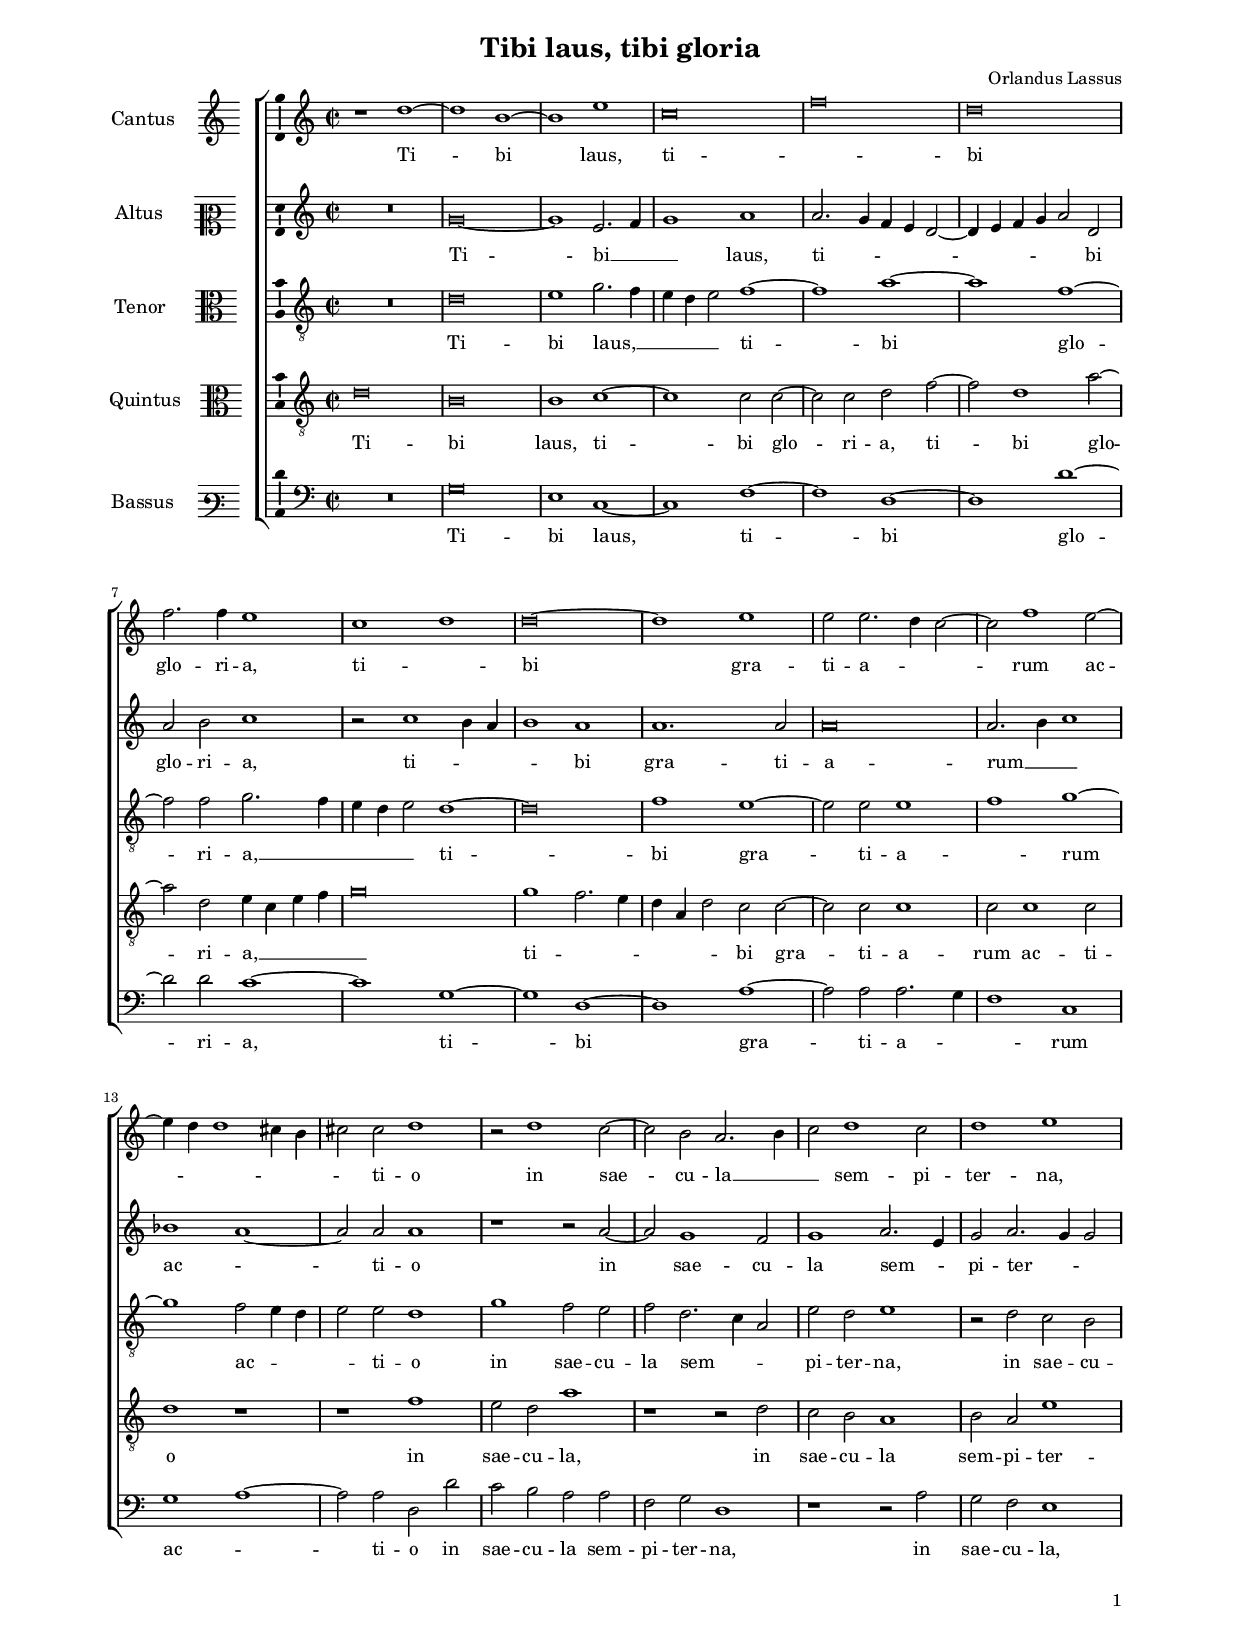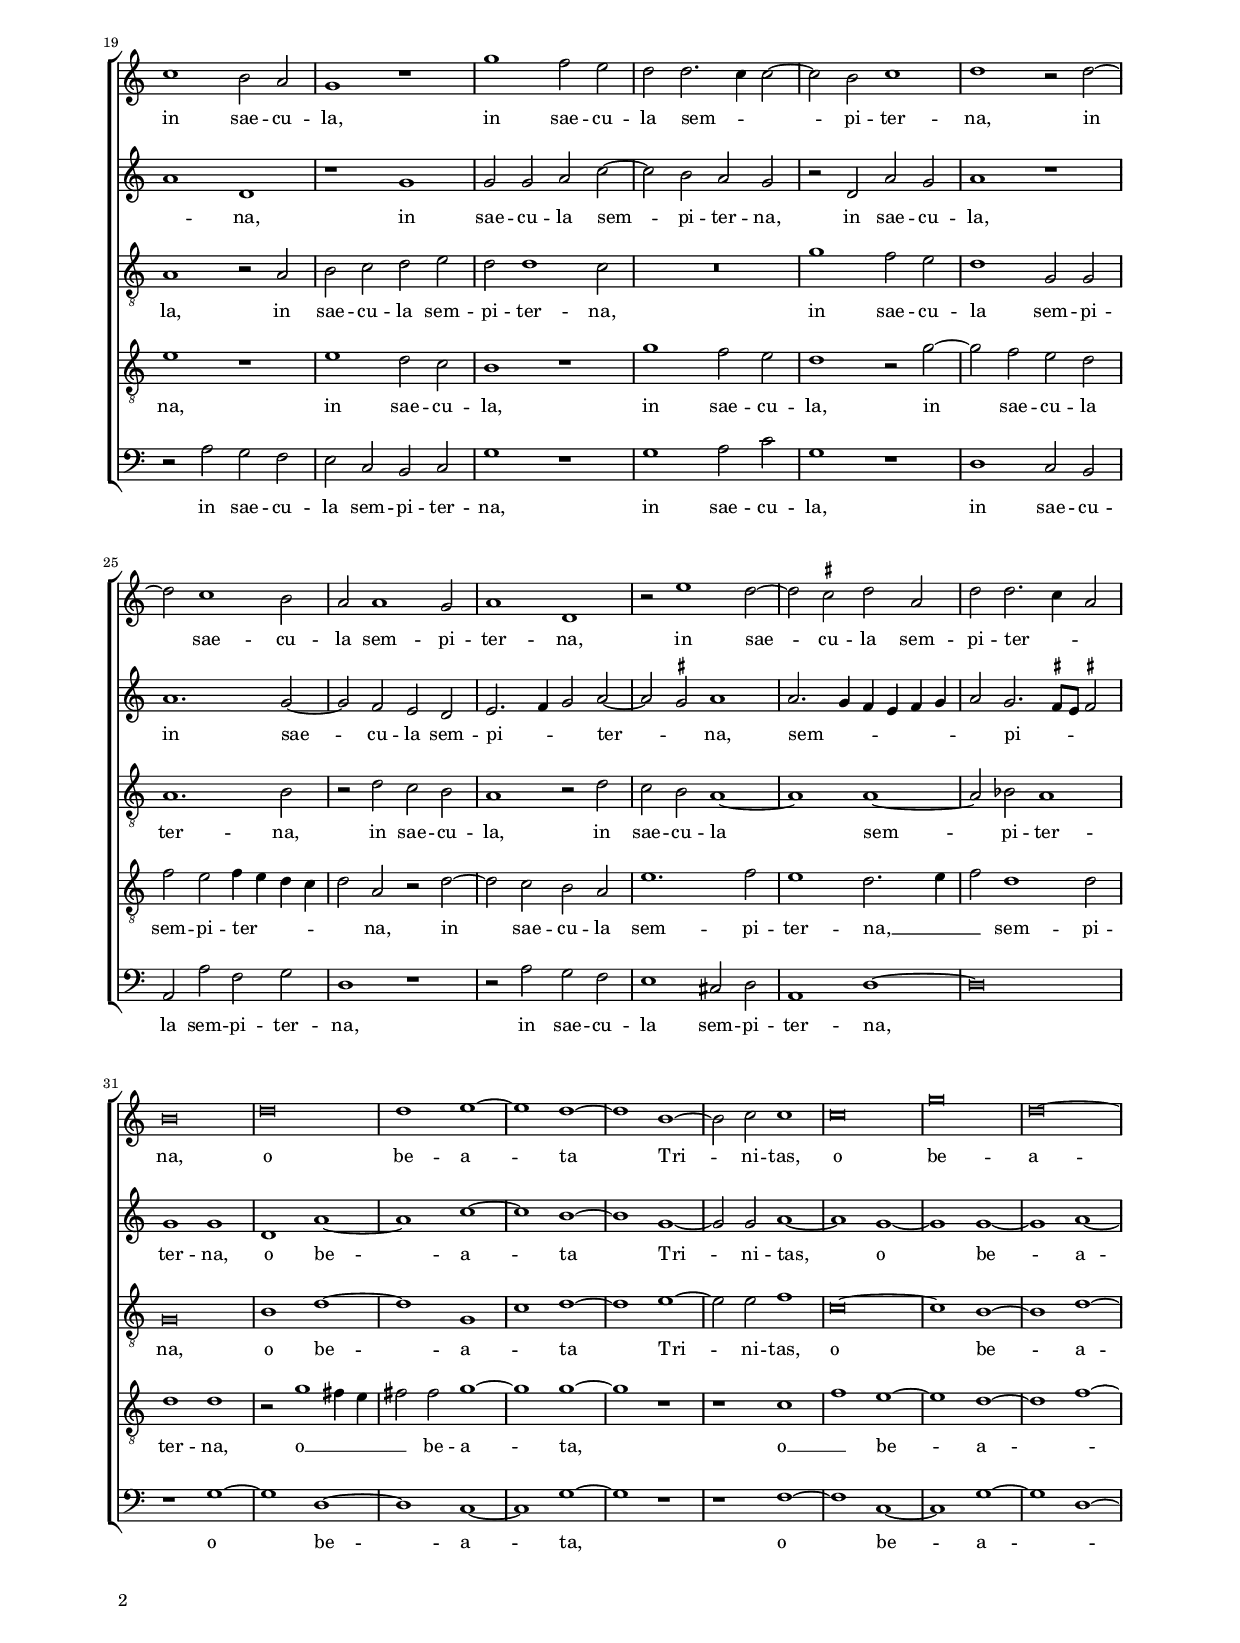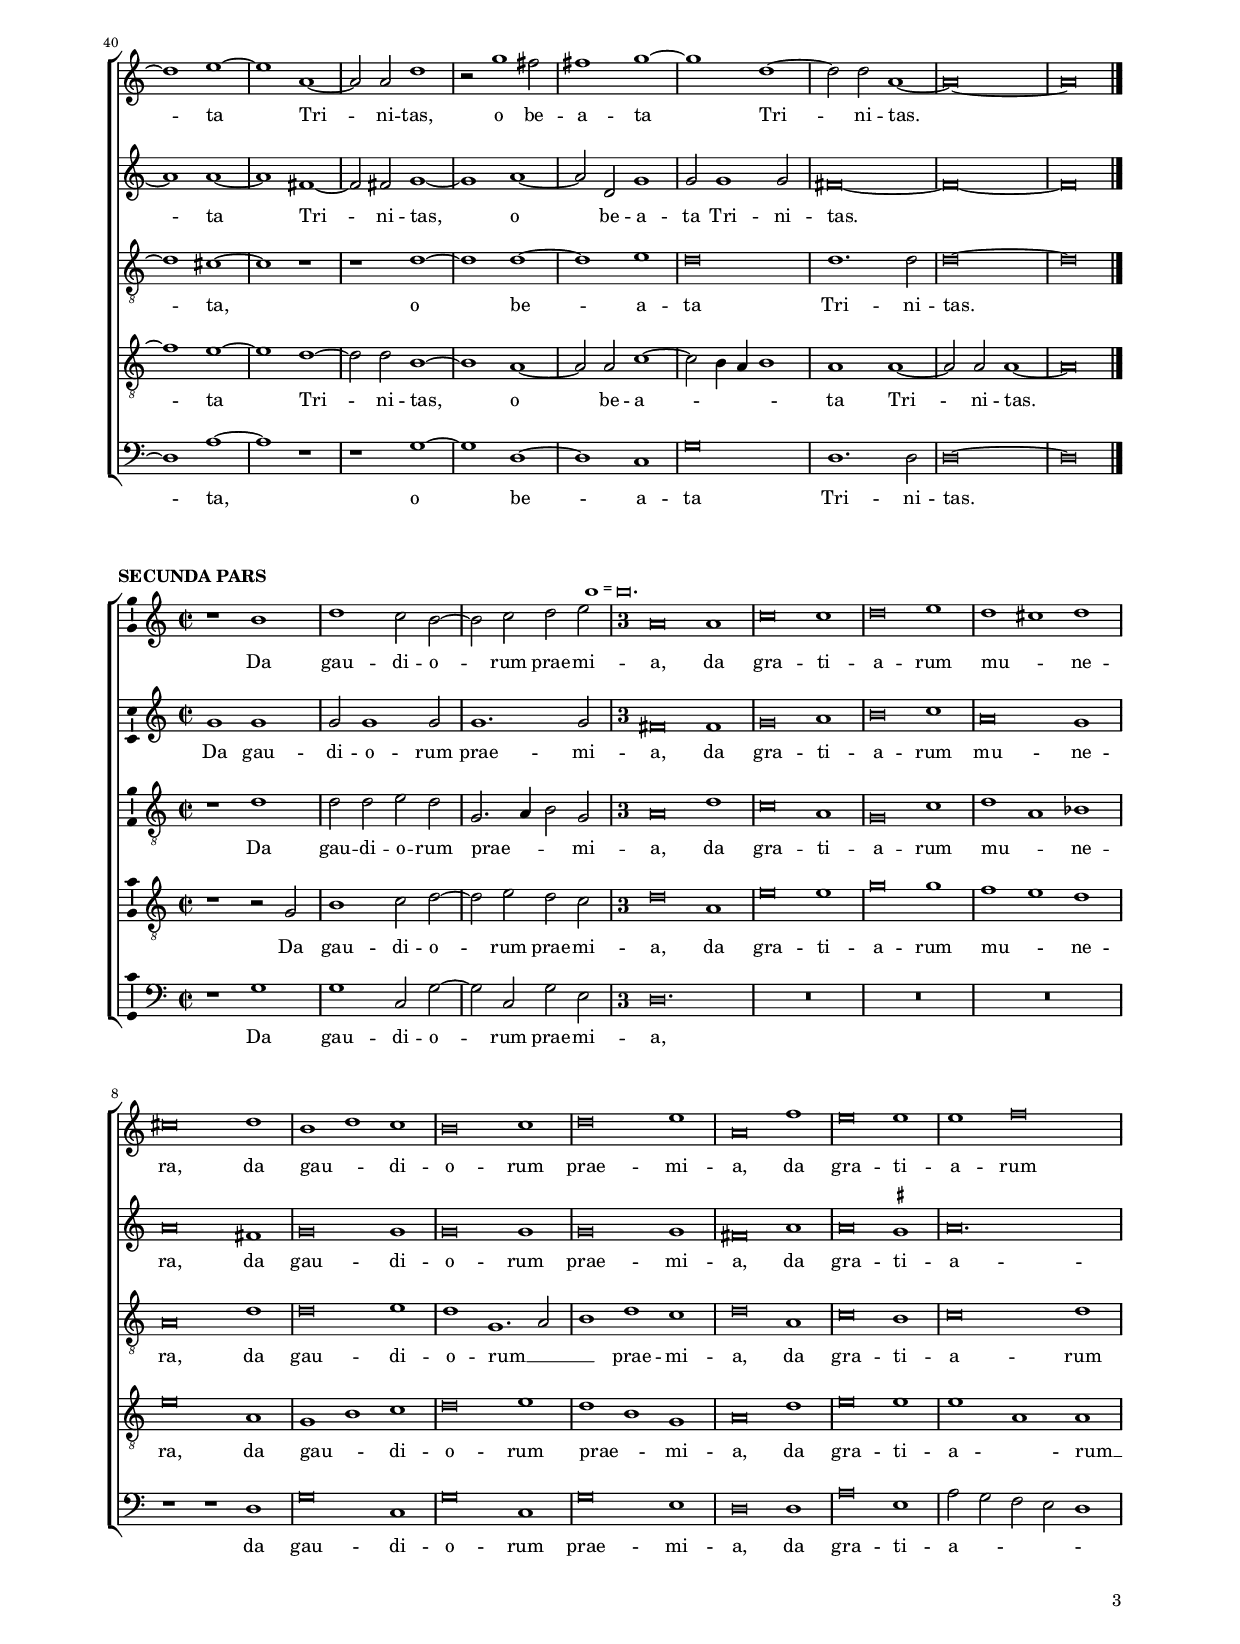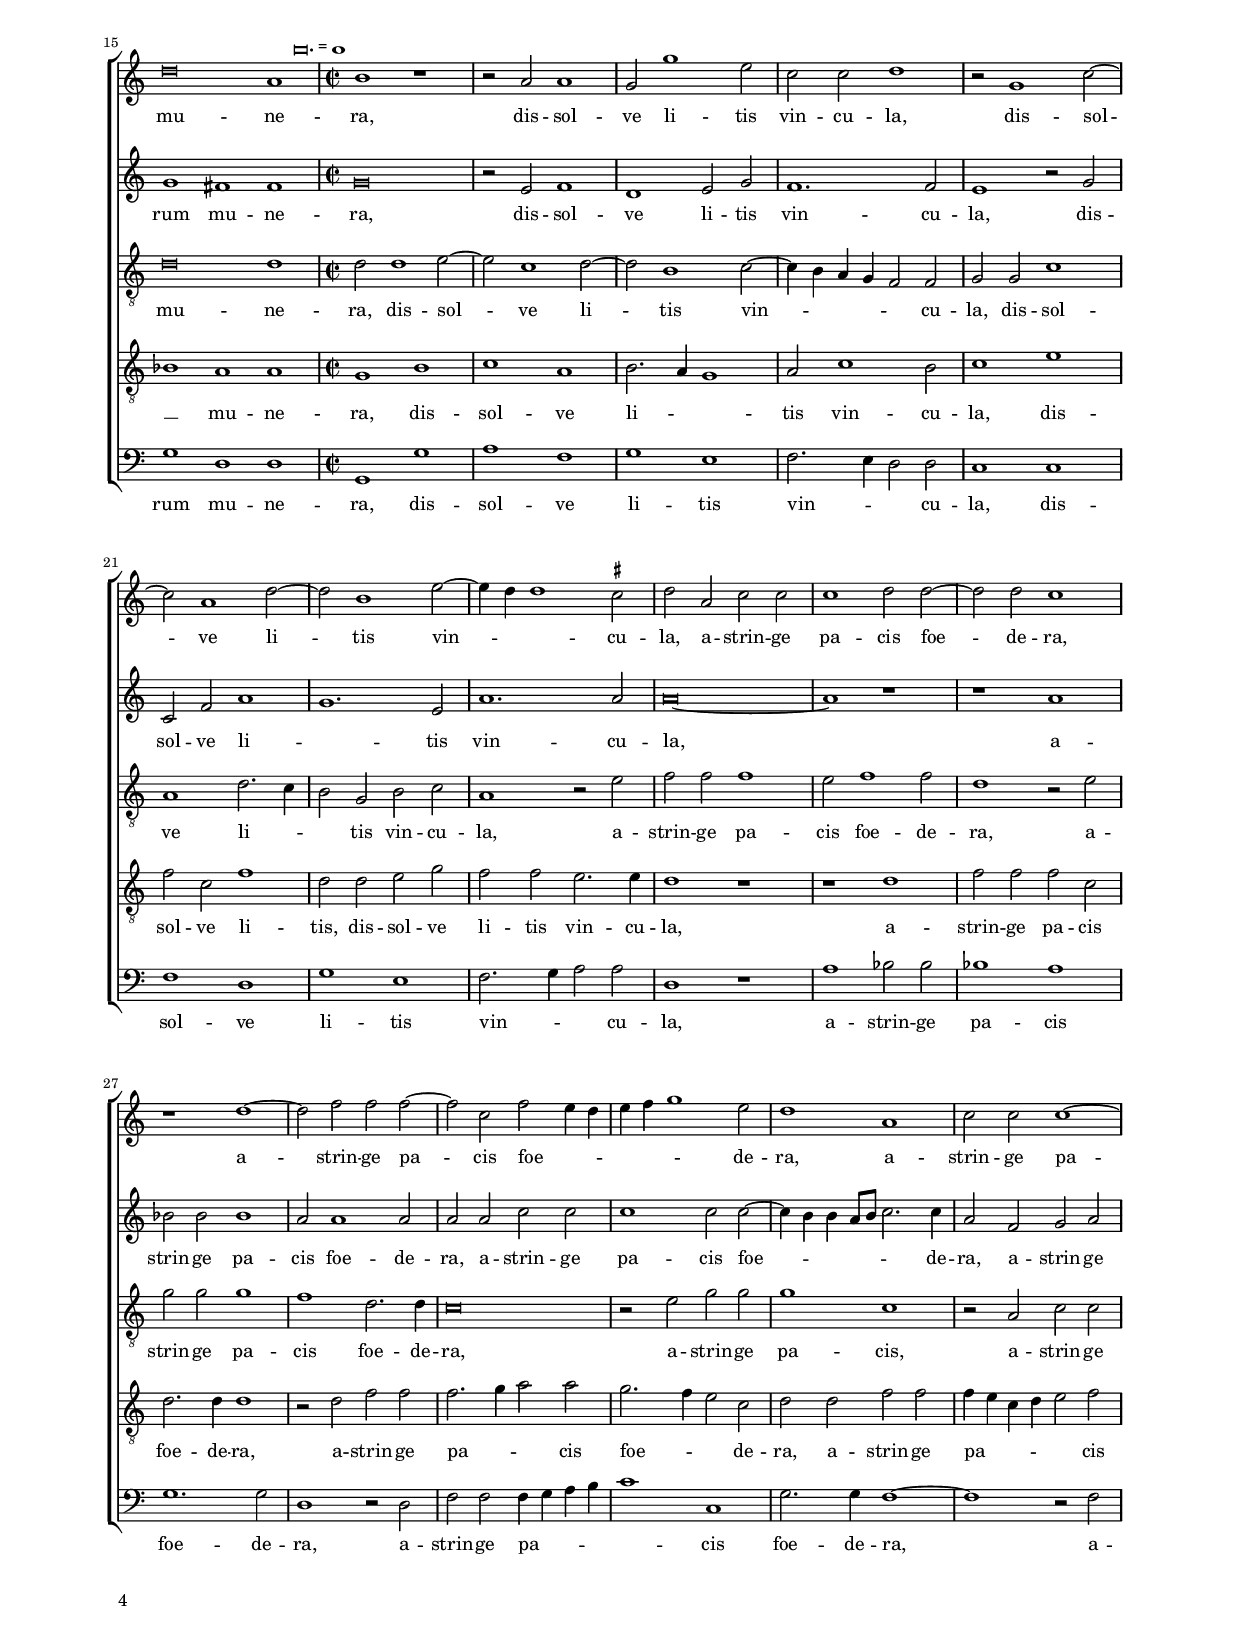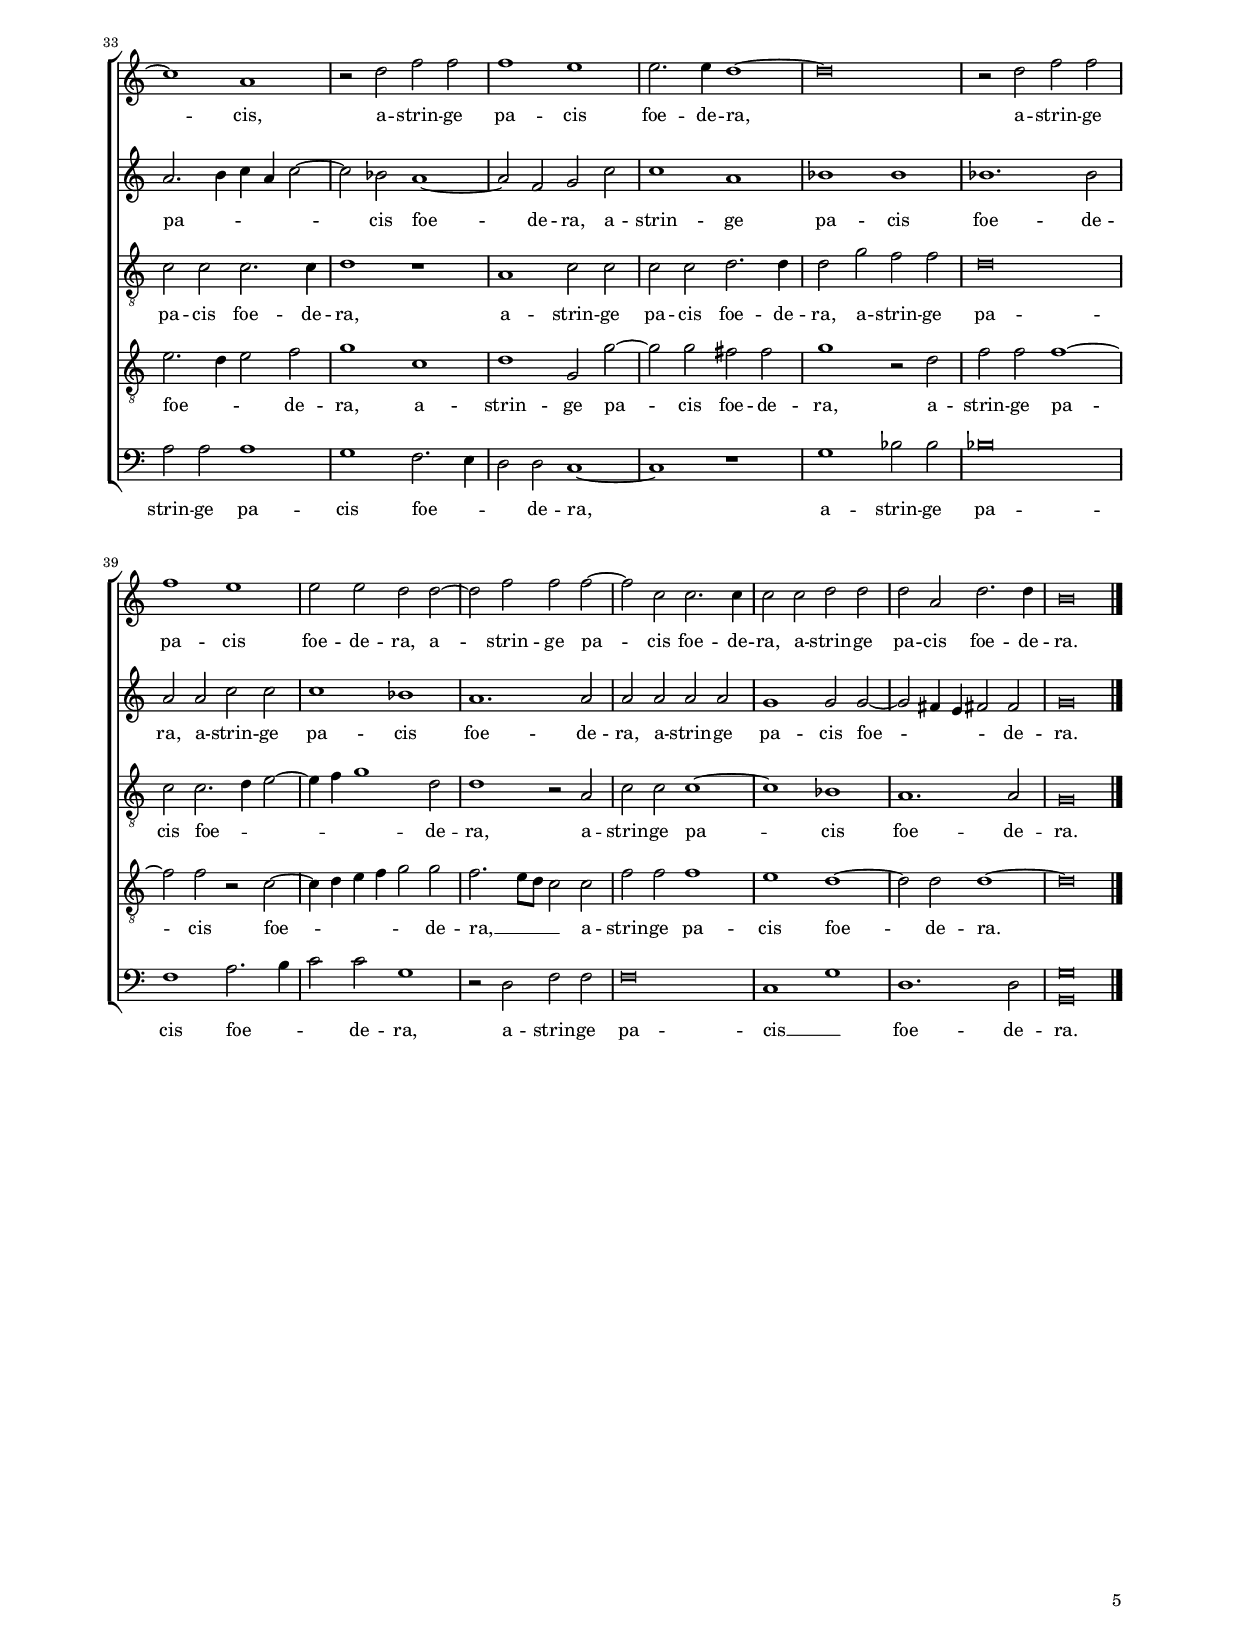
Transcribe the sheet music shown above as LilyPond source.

\header
{
  title="Tibi laus, tibi gloria"
  composer="Orlandus Lassus"
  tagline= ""
}

\version "2.20.0"
\language deutsch
#(set-global-staff-size 15)
% #(set-default-paper-size "letter")
#(ly:set-option 'point-and-click #f)

	
	ficta = { \once \set suggestAccidentals = ##t }
	
	forget = #(define-music-function (music) (ly:music?) #{
		\accidentalStyle forget
		$music
		\accidentalStyle default
		#})
	
	m = \melisma
	me = \melismaEnd

    CutCThreeTwo = {
    \newSpacingSection
    \override Score.SpacingSpanner.common-shortest-duration = #(ly:make-moment 1 4)
    \once \override Staff.TimeSignature.stencil = #ly:text-interface::print
    \once \override Staff.TimeSignature.text =
    \markup { \override #'(baseline-skip . 2) \number {\musicglyph "timesig.C22" \vcenter \column {"3" "2"} } }
    \time 3/1
   }
    

\paper
	{
	top-margin = 1.8 \cm
	bottom-margin = 1.2 \cm
	left-margin = 2 \cm
	right-margin = 2 \cm
	ragged-bottom = ##f
	ragged-last-bottom = ##t
	print-page-number = ##f
	score-system-spacing = #'((basic-distance . 16) (minimum-distance . 14) (padding . 5) (strechability . 150))
	system-system-spacing = #'((basic-distance . 16) (minimum-distance . 14) (padding . 5) (strechability . 150))
    oddFooterMarkup=\markup   \fill-line { "" \fromproperty #'page:page-number-string }
    evenFooterMarkup=\markup  \fill-line { \fromproperty #'page:page-number-string "" }
    last-bottom-spacing = #'((basic-distance . 12) (minimum-distance . 7) (padding . 4))
%	systems-per-page = 3
%	page-count = 6
%	min-systems-per-page = 3
	}

global = {
    % \set Staff.autoBeaming = ##f
	\key c \major
	\time 2/2 \set Score.measureLength = #(ly:make-moment 2/1)
    \set Score.tempoHideNote = ##t
    \tempo 2 = 95
    \skip 1*2*48 \bar "|."
	}
	

incipitcantus = \markup { \score {
	{
	\set Staff.instrumentName = \markup { \fontsize #1 "Cantus" }
	\key c \major
	\clef violin
	s4 \bar ""
	}
	\layout  {
	raggedright = ##t
	indent = 1.8 \cm
	line-width = 2.5 \cm
	\context { \Staff \remove Time_signature_engraver }
	\override Staff.Clef.Y-extent = #'(0 . 0)
	}} \hspace #1 }
      
      
incipitaltus = \markup { \score {
	{
	\set Staff.instrumentName = \markup { \fontsize #1 "Altus" }
	\key c \major
	\clef mezzosoprano
	s4 \bar ""
	}
	\layout  {
	raggedright = ##t
	indent = 1.8 \cm
	line-width = 2.5 \cm
	\context { \Staff \remove Time_signature_engraver }
	\override Staff.Clef.Y-extent = #'(0 . 0)
	}} \hspace #1 }


incipittenor = \markup { \score {
	{
	\set Staff.instrumentName = \markup { \fontsize #1 "Tenor" }
	\key c \major
	\clef alto
	s4 \bar ""
	}
	\layout  {
	raggedright = ##t
	indent = 1.8 \cm
	line-width = 2.5 \cm
	\context { \Staff \remove Time_signature_engraver }
	\override Staff.Clef.Y-extent = #'(0 . 0)
	}} \hspace #1 }
      
      
incipitquintus = \markup { \score {
	{
	\set Staff.instrumentName = \markup { \fontsize #1 "Quintus" }
	\key c \major
	\clef alto
	s4 \bar ""
	}
	\layout  {
	raggedright = ##t
	indent = 1.8 \cm
	line-width = 2.5 \cm
	\context { \Staff \remove Time_signature_engraver }
	\override Staff.Clef.Y-extent = #'(0 . 0)
	}} \hspace #1 }
      
      
incipitbassus = \markup { \score {
	{
	\set Staff.instrumentName = \markup { \fontsize #1 "Bassus" }
	\key c \major
	\clef varbaritone
	s4 \bar ""
	}
	\layout  {
	raggedright = ##t
	indent = 1.8 \cm
	line-width = 2.5 \cm
	\context { \Staff \remove Time_signature_engraver }
	\override Staff.Clef.Y-extent = #'(0 . 0)
	}} \hspace #1 }


cantus =  \relative c''
	{
	r1 d~
	d1 h~
	h1 e
	c\breve
%5
	f\breve |
	d\breve
	f2. f4 e1
	c1 d
	d\breve~
%10
	d1 e |
	e2 e2. d4 c2~
	c2 f1 e2~
	e4 d d1 cis4 h
	cis2 cis d1
%15
	r2 d1 c2~ |
	c2 h a2. h4
	c2 d1 c2
	d1 e
	c1 h2 a
%20
	g1 r |
	g'1 f2 e
	d2 d2. c4 c2~
	c2 h c1
	d1 r2 d~
%25
	d2 c1 h2 |
	a2 a1 g2
	a1 d,
	r2 e'1 d2~
	d2 \ficta cis d a
%30
	d2 d2. c4 a2 |
	h\breve
	d\breve
	d1 e~
	e1 d~
%35
	d1 h~ |
	h2 c c1
	c\breve
	g'\breve
	d\breve~
%40
	d1 e~ |
	e1 a,~
	a2 a d1
	r2 g1 fis2
	fis1 g~
%45
	g1 d~ |
	d2 d a1~
	a\breve~
    a\breve |
	}


altus =  \relative c'
    {
	R\breve
	g'\breve~
	g1 e2. f4
	g1 a
%5
	a2. g4 f e d2~ |
	d4 e f g a2 d,
	a'2 h c1
	r2 c1 h4 a
	h1 a
%10
	a1. a2 |
	a\breve
	a2. h4 c1
	b1 a~
	a2 a a1
%15
	r1 r2 a~ |
	a2 g1 f2
	g1 a2. e4
	g2 a2. g4 g2
	a1 d,
%20
	r1 g |
	g2 g a c~
	c2 h a g
	r2 d a' g
	a1 r
%25
	a1. g2~ |
	g2 f e d
	e2. f4 g2 a~
	a2 \ficta gis a1
	a2. g4 f e f g
%30
	a2 g2. \ficta fis8 e \ficta fis!2 |
	g1 g
	d1 a'~
	a1 c~
	c1 h~
%35
	h1 g~ |
	g2 g a1~
	a1 g~
	g1 g~
	g1 a~
%40
	a1 a~ |
	a1 fis~
	fis2 fis g1~
	g1 a~
	a2 d, g1
%45
	g2 g1 g2 |
	fis\breve~
	fis\breve~
    fis\breve |
	}


tenor =  \relative c'
	{
	R\breve
	d\breve
	e1 g2. f4
	e4 d e2 f1~
%5
	f1 a~ |
	a1 f~
	f2 f g2. f4
	e4 d e2 d1~
	d\breve
%10
	f1 e~ |
	e2 e e1
	f1 g~
	g1 f2 e4 d
	e2 e d1
%15
	g1 f2 e |
	f2 d2. c4 a2
	e'2 d e1
	r2 d c h
	a1 r2 a
%20
	h2 c d e |
	d2 d1 c2
	R\breve
	g'1 f2 e
	d1 g,2 g
%25
	a1. h2 |
	r2 d c h
	a1 r2 d
	c2 h a1~
	a1 a~
%30
	a2 b a1 |
	g\breve
	h1 d~
    d1 g,
    c1 d~
%35
	d1 e~ |
	e2 e f1
	c\breve~
	c1 h~
	h1 d~
%40
	d1 cis~ |
	cis1 r
	r1 d~
	d1 d~
	d1 e
%45
	d\breve |
	d1. d2
	d\breve~
    d\breve |
	}


quintus  =  \relative c'
	{
	d\breve
	h\breve
	h1 c~
	c1 c2 c~
%5
	c2 c d f~ |
	f2 d1 a'2~
	a2 d, e4 c e f
	g\breve
	g1 f2. e4
%10
	d4 a d2 c c~ |
	c2 c c1
	c2 c1 c2
	d1 r
	r1 f
%15
	e2 d a'1 |
	r1 r2 d,
	c2 h a1
	h2 a e'1
	e1 r
%20
    e1 d2 c |	
	h1 r
	g'1 f2 e
	d1 r2 g~
	g2 f e d
%25
	f2 e f4 e d c |
	d2 a r d~
	d2 c h a
	e'1. f2
	e1 d2. e4
%30
	f2 d1 d2 |
	d1 d
	r2 g1 fis4 e
    fis2 fis g1~	
	g1 g~
%35
	g1 r
	r1 c,
	f1 e~
	e1 d~
	d1 f~
%40
	f1 e~ |
	e1 d~
	d2 d h1~
	h1 a~
	a2 a c1~
%45
	c2 h4 a h1 |
	a1 a~
	a2 a a1~
	a\breve |
	}


bassus  =  \relative c
	{
	R\breve
	g'\breve
	e1 c~
	c1 f~
%5
	f1 d~ |
	d1 d'~
	d2 d c1~
	c1 g~
	g1 d~
%10
	d1 a'~ |
	a2 a a2. g4
	f1 c
	g'1 a~
	a2 a d, d'
%15
	c2 h a a |
	f2 g d1
	r1 r2 a'
	g2 f e1
	r2 a g f
%20
	e2 c h c |
	g'1 r
	g1 a2 c
	g1 r
	d1 c2 h
%25
	a2 a' f g |
	d1 r
	r2 a' g f
	e1 cis2 d
	a1 d~
%30
	d\breve |
	r1 g~
	g1 d~
	d1 c~
	c1 g'~
%35
	g1 r |
	r1 f~
	f1 c~
	c1 g'~
	g1 d~
%40
	d1 a'~ |
	a1 r
	r1 g~
	g1 d~
	d1 c
%45
	g'\breve |
	d1. d2
	d\breve~
	d\breve |
	}


lyricscantus = \lyricmode {
	Ti -- bi laus,
    ti -- _ bi glo -- ri -- a,
    ti -- _ bi gra -- ti -- a -- _ _ rum ac -- _ _ _ _ _ ti -- o
    in sae -- cu -- la __ _ _ sem -- pi -- ter -- na,
    in sae -- cu -- la,
    in sae -- cu -- la sem -- _ _ pi -- ter -- na,
    in sae -- cu -- la sem -- pi -- ter -- na,
    in sae -- cu -- la sem -- pi -- ter -- _ _ na,
    o be -- a -- ta Tri -- ni -- tas,
    o be -- a -- ta Tri -- ni -- tas,
    o be -- a -- ta Tri -- ni -- tas.
	}


lyricsaltus = \lyricmode {
	Ti -- bi __ _ _ laus,
    ti -- _ _ _ _ _ _ _ _ bi glo -- ri -- a,
    ti -- _ _ _ bi gra -- ti -- a -- rum __ _ _ ac -- _ ti -- o
    in sae -- cu -- la sem -- _ pi -- ter -- _ _ _ na,
    in sae -- cu -- la sem -- pi -- ter -- na,
    in sae -- cu -- la,
    in sae -- cu -- la sem -- pi -- _ _ ter -- _ na,
    sem -- _ _ _ _ _ _ pi -- _ _ _ ter -- na,
    o be -- a -- ta Tri -- ni -- tas,
    o be -- a -- ta Tri -- ni -- tas,
    o be -- a -- ta Tri -- ni -- tas.
	}


lyricstenor = \lyricmode {
	Ti -- bi laus, __ _ _ _ _ 
    ti -- bi glo -- ri -- a, __ _ _ _ _ 
    ti -- bi gra -- ti -- a -- _ rum ac -- _ _ _ ti -- o
    in sae -- cu -- la sem -- _ _ pi -- ter -- na,
    in sae -- cu -- la,
    in sae -- cu -- la sem -- pi -- ter -- na,
    in sae -- cu -- la sem -- pi -- ter -- na,
    in sae -- cu -- la,
    in sae -- cu -- la sem -- pi -- ter -- na,
    o be -- a -- _ ta Tri -- ni -- tas,
    o be -- a -- ta,
    o be -- a -- ta Tri -- ni -- tas.
	}


lyricsquintus = \lyricmode {
	Ti -- bi laus,
    ti -- bi glo -- ri -- a,
    ti -- bi glo -- ri -- a, __ _ _ _ _
    ti -- _ _ _ _ _ bi gra -- ti -- a -- rum ac -- ti -- o
    in sae -- cu -- la,
    in sae -- cu -- la sem -- pi -- ter -- na,
    in sae -- cu -- la,
    in sae -- cu -- la,
    in sae -- cu -- la sem -- pi -- ter -- _ _ _ _ na,
    in sae -- cu -- la sem -- pi -- ter -- na, __ _ _ 
    sem -- pi -- ter -- na,
    o __ _ _ _ be -- a -- ta,
    o __ _ be -- a -- _ ta Tri -- ni -- tas,
    o be -- a -- _ _ _ ta Tri -- ni -- tas.
	}


lyricsbassus = \lyricmode {
	Ti -- bi laus,
    ti -- bi glo -- ri -- a,
    ti -- bi gra -- ti -- a -- _ _ rum ac -- _ ti -- o
    in sae -- cu -- la sem -- pi -- ter -- na,
    in sae -- cu -- la,
    in sae -- cu -- la sem -- pi -- ter -- na,
    in sae -- cu -- la,
    in sae -- cu -- la sem -- pi -- ter -- na,
    in sae -- cu -- la sem -- pi -- ter -- na,
    o be -- a -- ta,
    o be -- a -- _ ta,
    o be -- a -- ta Tri -- ni -- tas.
	}


\score
{  
	% \transpose {
	\new ChoirStaff \with { \override StaffGrouper.staff-staff-spacing.basic-distance = #12 }
	<<

	\new Staff << \global
	\new Voice="v1" {
		\set Staff.instrumentName=\incipitcantus
		\set Staff.midiInstrument = "reed organ"
		\clef violin
		\cantus }
	\new Lyrics \lyricsto "v1" {\lyricscantus }
	>>


	\new Staff << \global
	\new Voice="v2" {
		\set Staff.instrumentName=\incipitaltus
		\set Staff.midiInstrument = "reed organ"
                \clef violin % "G_8"
		\altus}
	\new Lyrics \lyricsto "v2" {\lyricsaltus }
	>>


	\new Staff << \global
	\new Voice="v3" {
		\set Staff.instrumentName=\incipittenor
		\set Staff.midiInstrument = "reed organ"
		\clef "G_8"
		\tenor }
	\new Lyrics \lyricsto "v3" {\lyricstenor }
	>>


	\new Staff << \global
	\new Voice="v5" {
		\set Staff.instrumentName=\incipitquintus
		\set Staff.midiInstrument = "reed organ"
		\clef "G_8"
		\quintus}
	\new Lyrics \lyricsto "v5" {\lyricsquintus }
	>>


	\new Staff << \global
	\new Voice="v4" {
		\set Staff.instrumentName=\incipitbassus
		\set Staff.midiInstrument = "reed organ"
		\clef bass
		\bassus }
	\new Lyrics \lyricsto "v4" {\lyricsbassus}
	>>

	>>
	% } % transpose

	\layout
	{
	indent = 2.5 \cm
	\context { \Staff \override TimeSignature.break-visibility = #end-of-line-invisible }
	\context { \Lyrics \override VerticalAxisGroup.nonstaff-relatedstaff-spacing.padding = #1.4 }
%	\context { \Lyrics \override LyricText.font-size = #1 }
	\context { \Staff \consists "Ambitus_engraver" }
	\context { \Score \override BarNumber.padding = #2 }
	\context { \Voice \override NoteHead.style = #'baroque }
	}


\midi
	{
	}

}

%%%%%%%%%%%%%%%%%%%%  SECUNDA PARS %%%%%%%%%%%%%%%%%%%%


global = {
	\key c \major
	\time 2/2 \set Score.measureLength = #(ly:make-moment 2/1)
    \set Score.tempoHideNote = ##t
    \tempo 2 = 95
    \skip 1*2*3 %
    \time 3/1 \once \override Score.TimeSignature.style = #'single-digit 
    % \newSpacingSection \override Score.SpacingSpanner.common-shortest-duration = #(ly:make-moment 1 4)
    \tempo 1 = 142
    \mark \markup { \fontsize #-3 \override #'(style . baroque) { \note  #"1" #1 = \note #"breve." #1 } }
    \skip 1*3*12
    \mark \markup { \fontsize #-3 \override #'(style . baroque) { \note  #"breve." #1 = \note #"1" #1 } }
    \time 2/2 \set Score.measureLength = #(ly:make-moment 2/1)
    \tempo 2 = 95
    \skip 1*2*30 \bar "|."
	}


cantus =  \relative c''
	{
    r1 h    
	d1 c2 h~
	h2 c d e
% Coloration
	a,\breve a1
%5
	c\breve c1 |
	d\breve e1
	d1 cis d
	cis\breve d1
	h1 d c
%10
	h\breve c1 |
	d\breve e1
	a,\breve f'1
	e\breve e1
	e1 f\breve
%15
	d\breve a1 |
% End of coloration
	h1 r
	r2 a a1
	g2 g'1 e2
	c2 c d1
%20
	r2 g,1 c2~ |
	c2 a1 d2~
	d2 h1 e2~
	e4 d d1 \ficta cis2
	d2 a c c
%25
	c1 d2 d~ |
	d2 d c1
	r1 d~
	d2 f f f~
	f2 c f e4 d
%30
	e4 f g1 e2 |
	d1 a
	c2 c c1~
	c1 a
	r2 d f f
%35
	f1 e |
	e2. e4 d1~
	d\breve
	r2 d f f
	f1 e
%40
	e2 e d d~ |
	d2 f f f~
	f2 c c2. c4
	c2 c d d
	d2 a d2. d4
%45
	h\breve |
	}


altus =  \relative c'
    {
	g'1 g
	g2 g1 g2
	g1. g2
% Coloration
	fis\breve fis1
%5
	g\breve a1 |
	h\breve c1
	a\breve g1
	a\breve fis1
	g\breve g1
%10
	g\breve g1 |
	g\breve g1
	fis\breve a1
	a\breve \ficta gis1
	a\breve.
%15
	g1 fis fis |
% End of coloration
	g\breve
	r2 e f1
	d1 e2 g
	f1. f2
%20
	e1 r2 g |
	c,2 f a1
	g1. e2
	a1. a2
	a\breve~
%25
	a1 r |
	r1 a
    b2 b2 b1
    a2 a1 a2
    a2 a2 c c
%30
	c1 c2 c~ |
    c4 h h4 a8 h c2. c4
    a2 f g a
    a2. h4 c a c2~
	c2 b a1~
%35
	a2 f g c |
	c1 a
	b1 b
	b1. b2
	a2 a c c
%40
	c1 b |
	a1. a2
	a2 a a a
	g1 g2 g~
	g2 fis4 e fis!2 fis
%45
	g\breve |
	}


tenor =  \relative c'
	{
	r1 d
	d2 d e d
	g,2. a4 h2 g
% Coloration
    a\breve d1
%5
	c\breve a1 |
	g\breve c1
	d1 a b
	a\breve d1
	d\breve e1
%10
	d1 g,1. a2 |
	h1 d c
	d\breve a1
	c\breve h1
	c\breve d1
%15
	d\breve d1 |
% End of coloration
	d2 d1 e2~
	e2 c1 d2~
	d2 h1 c2~
	c4 h a g f2 f
%20
	g2 g c1 |
	a1 d2. c4
	h2 g h c
	a1 r2 e'
	f2 f f1
%25
	e2 f1 f2 |
	d1 r2 e
	g2 g g1
	f1 d2. d4
	c\breve
%30
	r2 e g g |
	g1 c,
	r2 a c c
	c2 c c2. c4
	d1 r
%35
	a1 c2 c |
	c2 c d2. d4
	d2 g f f
	d\breve
	c2 c2. d4 e2~
%40
	e4 f g1 d2 |
	d1 r2 a
	c2 c c1~
	c1 b
	a1. a2
%45
	g\breve |
	}


quintus  =  \relative c'
	{
	r1 r2 g
	h1 c2 d~
	d2 e d c
% Coloration
    d\breve a1
%5
	e'\breve e1 |
	g\breve g1
	f1 e d
	e\breve a,1
	g1 h c
%10
	d\breve e1 |
	d1 h g
	a\breve d1
	e\breve e1
	e1 a, a
%15
	b1 a a |
% End of coloration
	g1 h
	c1 a
	h2. a4 g1
	a2 c1 h2
%20
	c1 e |
	f2 c f1
	d2 d e g
	f2 f e2. e4
	d1 r
%25
	r1 d |
	f2 f f c
	d2. d4 d1
	r2 d f f
	f2. g4 a2 a
%30
	g2. f4 e2 c |
	d2 d f f
	f4 e c d e2 f
	e2. d4 e2 f
	g1 c,
%35
	d1 g,2 g'~ |
	g2 g fis fis
	g1 r2 d
	f2 f f1~
	f2 f r c~
%40
	c4 d e f g2 g |
	f2. e8 d c2 c
	f2 f f1
	e1 d~
	d2 d d1~
%45
	d\breve |
	}


bassus  =  \relative c
	{
	r1 g'
	g1 c,2 g'~
	g2 c, g' e
% Coloration
	d\breve.
%5
	R\breve. |
	R\breve.
	R\breve.
	r1 r d
	g\breve c,1
%10
	g'\breve c,1 |
	g'\breve e1
	d\breve d1
	a'\breve e1
	a2 g f e d1
%15
	g1 d d |
% End of coloration
	g,1 g'
	a1 f
	g1 e
	f2. e4 d2 d |
%20
    c1 c
	f1 d
	g1 e
	f2. g4 a2 a
	d,1 r |
%25
    a'1 b2 b
	b1 a
	g1. g2
	d1 r2 d
	f2 f f4 g a h |
%30
    c1 c,
	g'2. g4 f1~
	f1 r2 f
	a2 a a1
	g1 f2. e4 |
%35
    d2 d c1~
	c1 r
	g'1 b2 b
	b\breve
	f1 a2. h4 |
%40
    c2 c g1
	r2 d f f
	f\breve
	c1 g'
	d1. d2
%45
    << g\breve g,\breve >>  |
	}


lyricscantus = \lyricmode {
	Da gau -- di -- o -- rum prae -- mi -- a,
    da gra -- ti -- a -- rum mu -- _ ne -- ra,
    da gau -- _ di -- o -- rum prae -- mi -- a,
    da gra -- ti -- a -- rum mu -- ne -- ra,
    dis -- sol -- ve li -- tis vin -- cu -- la,
    dis -- sol -- ve li -- tis vin -- _ _ cu -- la,
    a -- strin -- ge pa -- cis foe -- de -- ra,
    a -- strin -- ge pa -- cis foe -- _ _ _ _ _ de -- ra,
    a -- strin -- ge pa -- cis,
    a -- strin -- ge pa -- cis foe -- de -- ra,
    a -- strin -- ge pa -- cis foe -- de -- ra,
    a -- strin -- ge pa -- cis foe -- de -- ra,
    a -- strin -- ge pa -- cis foe -- de -- ra.
	}


lyricsaltus = \lyricmode {
	Da gau -- di -- o -- rum prae -- mi -- a,
    da gra -- ti -- a -- rum mu -- ne -- ra,
    da gau -- di -- o -- rum prae -- mi -- a,
    da gra -- ti -- a -- rum mu -- ne -- ra,
    dis -- sol -- ve li -- tis vin -- cu -- la,
    dis -- sol -- ve li -- _ tis vin -- cu -- la,
    a -- strin -- ge pa -- cis foe -- de -- ra,
    a -- strin -- ge pa -- cis foe -- _ _ _ _ _ de -- ra,
    a -- strin -- ge pa -- _ _ _ _ cis foe -- de -- ra,
    a -- strin -- ge pa -- cis foe -- de -- ra,
    a -- strin -- ge pa -- cis foe -- de -- ra,
    a -- strin -- ge pa -- cis foe -- _ _ _ de -- ra.
	}


lyricstenor = \lyricmode {
	Da gau -- di -- o -- rum prae -- _ _ mi -- a,
    da gra -- ti -- a -- rum mu -- _ ne -- ra,
    da gau -- di -- o -- rum __ _ _ prae -- mi -- a,
    da gra -- ti -- a -- rum mu -- ne -- ra,
    dis -- sol -- ve li -- tis vin -- _ _ _ _ cu -- la,
    dis -- sol -- ve li -- _ _ tis vin -- cu -- la,
    a -- strin -- ge pa -- cis foe -- de -- ra,
    a -- strin -- ge pa -- cis foe -- de -- ra,
    a -- strin -- ge pa -- cis,
    a -- strin -- ge pa -- cis foe -- de -- ra,
    a -- strin -- ge pa -- cis foe -- de -- ra,
    a -- strin -- ge pa -- cis foe -- _ _ _ _ de -- ra,
    a -- strin -- ge pa -- cis foe -- de -- ra.
	}


lyricsquintus = \lyricmode {
	Da gau -- di -- o -- rum prae -- mi -- a,
    da gra -- ti -- a -- rum mu -- _ ne -- ra,
    da gau -- _ di -- o -- rum prae -- _ mi -- a,
    da gra -- ti -- a -- _ rum __ _ mu -- ne -- ra,
    dis -- sol -- ve li -- _ _ tis vin -- cu -- la,
    dis -- sol -- ve li -- tis,
    dis -- sol -- ve li -- tis vin -- cu -- la,
    a -- strin -- ge pa -- cis foe -- de -- ra,
    a -- strin -- ge pa -- _ _ cis foe -- _ _ de -- ra,
    a -- strin -- ge pa -- _ _ _ _ cis foe -- _ _ de -- ra,
    a -- strin -- ge pa -- cis foe -- de -- ra,
    a -- strin -- ge pa -- cis foe -- _ _ _ _ de -- ra, __ _ _ _
    a -- strin -- ge pa -- cis foe -- de -- ra.
	}


lyricsbassus = \lyricmode {
	Da gau -- di -- o -- rum prae -- mi -- a,
    da gau -- di -- o -- rum prae -- mi -- a,
    da gra -- ti -- a -- _ _ _ _ rum mu -- ne -- ra,
    dis -- sol -- ve li -- tis vin -- _ _ cu -- la,
    dis -- sol -- ve li -- tis vin -- _ _ cu -- la,
    a -- strin -- ge pa -- cis foe -- de -- ra,
    a -- strin -- ge pa -- _ _ _ _ cis foe -- de -- ra,
    a -- strin -- ge pa -- cis foe -- _ _ de -- ra,
    a -- strin -- ge pa -- cis foe -- _ _ de -- ra,
    a -- strin -- ge pa -- cis __ _ foe -- de -- ra.
	}


\score
	{  
	% \transpose {
	\new ChoirStaff \with { \override StaffGrouper.staff-staff-spacing.basic-distance = #12 }
	<<

	\new Staff <<\global
	\new Voice="v1" {
	  %\set Staff.instrumentName=Cantus
		\set Staff.midiInstrument = "reed organ"
		\clef violin
		\cantus }
	\new Lyrics \lyricsto "v1" {\lyricscantus }
	>>


	\new Staff << \global
	\new Voice="v2" {
	  %\set Staff.instrumentName=Altus
		\set Staff.midiInstrument = "reed organ"
		\clef violin % "G_8"
		\altus}
	\new Lyrics \lyricsto "v2" {\lyricsaltus }
	>>


	\new Staff <<\global
	\new Voice="v3" {
	  %\set Staff.instrumentName=Tenor
		\set Staff.midiInstrument = "reed organ"
		\clef "G_8"
		\tenor }
	\new Lyrics \lyricsto "v3" {\lyricstenor }
	>>


	\new Staff << \global
	\new Voice="v5" {
	  %\set Staff.instrumentName=Quintus
		\set Staff.midiInstrument = "reed organ"
		\clef "G_8"
		\quintus}
	\new Lyrics \lyricsto "v5" {\lyricsquintus }
	>>


	\new Staff <<\global
	\new Voice="v4" {
	  %\set Staff.instrumentName=Bassus
		\set Staff.midiInstrument = "reed organ"
		\clef bass
		\bassus }
	\new Lyrics \lyricsto "v4" {\lyricsbassus}
	>>
	
	>>
	% } % transpose

	\layout
	{
	indent = 0 \cm
	\context { \Staff \override TimeSignature.break-visibility = #end-of-line-invisible }
	\context { \Lyrics \override VerticalAxisGroup.nonstaff-relatedstaff-spacing.padding = #1.4 }
%	\context { \Lyrics \override LyricText.font-size = #1 }
	\context { \Staff \consists "Ambitus_engraver" }
	\context { \Score \override BarNumber.padding = #2 }
	\context { \Voice \override NoteHead.style = #'baroque }
	}

        \header { piece = \markup { \raise #2 \bold "SECUNDA PARS"} }

\midi
	{
	}
	
}

% EOF
